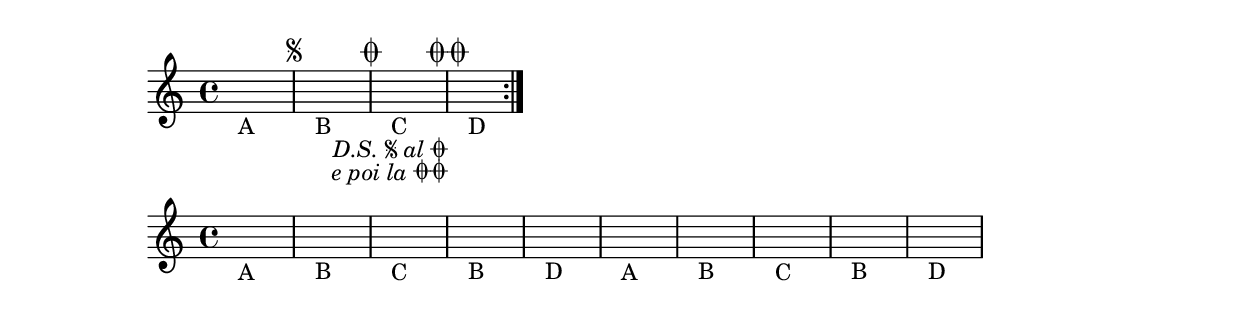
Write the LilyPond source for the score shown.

\version "2.23.6"

#(ly:set-option 'warning-as-error #t)

\header {
  texidoc="This tests a @code{\\repeat segno} inside and at the end of
a @code{\\repeat volta}.  The music unfolds to ABCBD ABCBD"
}

piece = \new Voice \fixed c' {
  \repeat volta 2 {
    s1_"A"
    \repeat segno 2 {
      s1_"B"
      \alternative {
        s1_"C"
        s1_"D"
      }
    }
  }
}

\new Score { \piece }
\new Score { \unfoldRepeats \piece }
